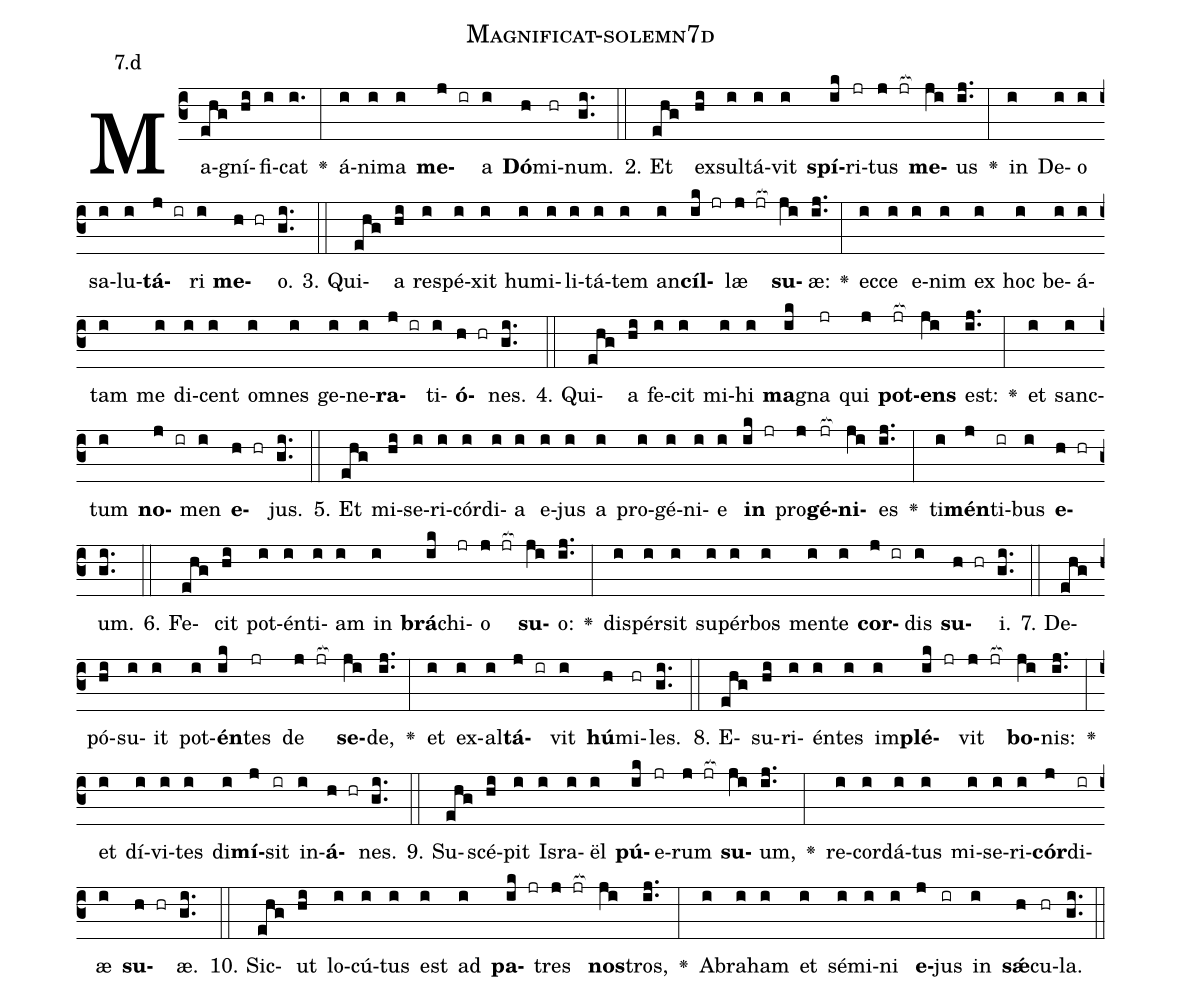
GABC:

name: Magnificat-solemn7d;
annotation: 7.d;
%%
(c3)Ma(ehg)gní(hi)fi(i)cat(i.) <v>\greheightstar</v>(:) á(i)ni(i)ma(i) <b>me</b>(j ir)a(i) <b>Dó</b>(h)mi(hr)num.(gi..) (::)
2. Et(ehg) ex(hi)sul(i)tá(i)vit(i) <b>spí</b>(ik)ri(jr)tus(j jr[ocb:1{]) <b>me</b>(ji[ocb:0}])us(ij..) <v>\greheightstar</v>(:) in(i) De(i)o(i) sa(i)lu(i)<b>tá</b>(j ir)ri(i) <b>me</b>(h hr)o.(gi..) (::)
3. Qui(ehg)a(hi) re(i)spé(i)xit(i) hu(i)mi(i)li(i)tá(i)tem(i) an(i)<b>cíl</b>(ik jr)læ(j jr[ocb:1{]) <b>su</b>(ji[ocb:0}])æ:(ij..) <v>\greheightstar</v>(:) ec(i)ce(i) e(i)nim(i) ex(i) hoc(i) be(i)á(i)tam(i) me(i) di(i)cent(i) om(i)nes(i) ge(i)ne(i)<b>ra</b>(j ir)ti(i)<b>ó</b>(h hr)nes.(gi..) (::)
4. Qui(ehg)a(hi) fe(i)cit(i) mi(i)hi(i) <b>ma</b>(ik)gna(jr) qui(j) <b>pot</b>(jr[ocb:1{])<b>ens</b>(ji[ocb:0}]) est:(ij..) <v>\greheightstar</v>(:) et(i) sanc(i)tum(i) <b>no</b>(j ir)men(i) <b>e</b>(h hr)jus.(gi..) (::)
5. Et(ehg) mi(hi)se(i)ri(i)cór(i)di(i)a(i) e(i)jus(i) a(i) pro(i)gé(i)ni(i)e(i) <b>in</b>(ik jr) pro(j)<b>gé</b>(jr[ocb:1{])<b>ni</b>(ji[ocb:0}])es(ij..) <v>\greheightstar</v>(:) ti(i)<b>mén</b>(j)ti(ir)bus(i) <b>e</b>(h hr)um.(gi..) (::)
6. Fe(ehg)cit(hi) pot(i)én(i)ti(i)am(i) in(i) <b>brá</b>(ik)chi(jr)o(j jr[ocb:1{]) <b>su</b>(ji[ocb:0}])o:(ij..) <v>\greheightstar</v>(:) di(i)spér(i)sit(i) su(i)pér(i)bos(i) men(i)te(i) <b>cor</b>(j ir)dis(i) <b>su</b>(h hr)i.(gi..) (::)
7. De(ehg)pó(hi)su(i)it(i) pot(i)<b>én</b>(ik)tes(jr) de(j jr[ocb:1{]) <b>se</b>(ji[ocb:0}])de,(ij..) <v>\greheightstar</v>(:) et(i) ex(i)al(i)<b>tá</b>(j ir)vit(i) <b>hú</b>(h)mi(hr)les.(gi..) (::)
8. E(ehg)su(hi)ri(i)én(i)tes(i) im(i)<b>plé</b>(ik jr)vit(j jr[ocb:1{]) <b>bo</b>(ji[ocb:0}])nis:(ij..) <v>\greheightstar</v>(:) et(i) dí(i)vi(i)tes(i) di(i)<b>mí</b>(j)sit(ir) in(i)<b>á</b>(h hr)nes.(gi..) (::)
9. Su(ehg)scé(hi)pit(i) Is(i)ra(i)ël(i) <b>pú</b>(ik)e(jr)rum(j jr[ocb:1{]) <b>su</b>(ji[ocb:0}])um,(ij..) <v>\greheightstar</v>(:) re(i)cor(i)dá(i)tus(i) mi(i)se(i)ri(i)<b>cór</b>(j)di(ir)æ(i) <b>su</b>(h hr)æ.(gi..) (::)
10. Sic(ehg)ut(hi) lo(i)cú(i)tus(i) est(i) ad(i) <b>pa</b>(ik jr)tres(j jr[ocb:1{]) <b>nos</b>(ji[ocb:0}])tros,(ij..) <v>\greheightstar</v>(:) A(i)bra(i)ham(i) et(i) sé(i)mi(i)ni(i) <b>e</b>(j)jus(ir) in(i) <b>sǽ</b>(h)cu(hr)la.(gi..) (::)
